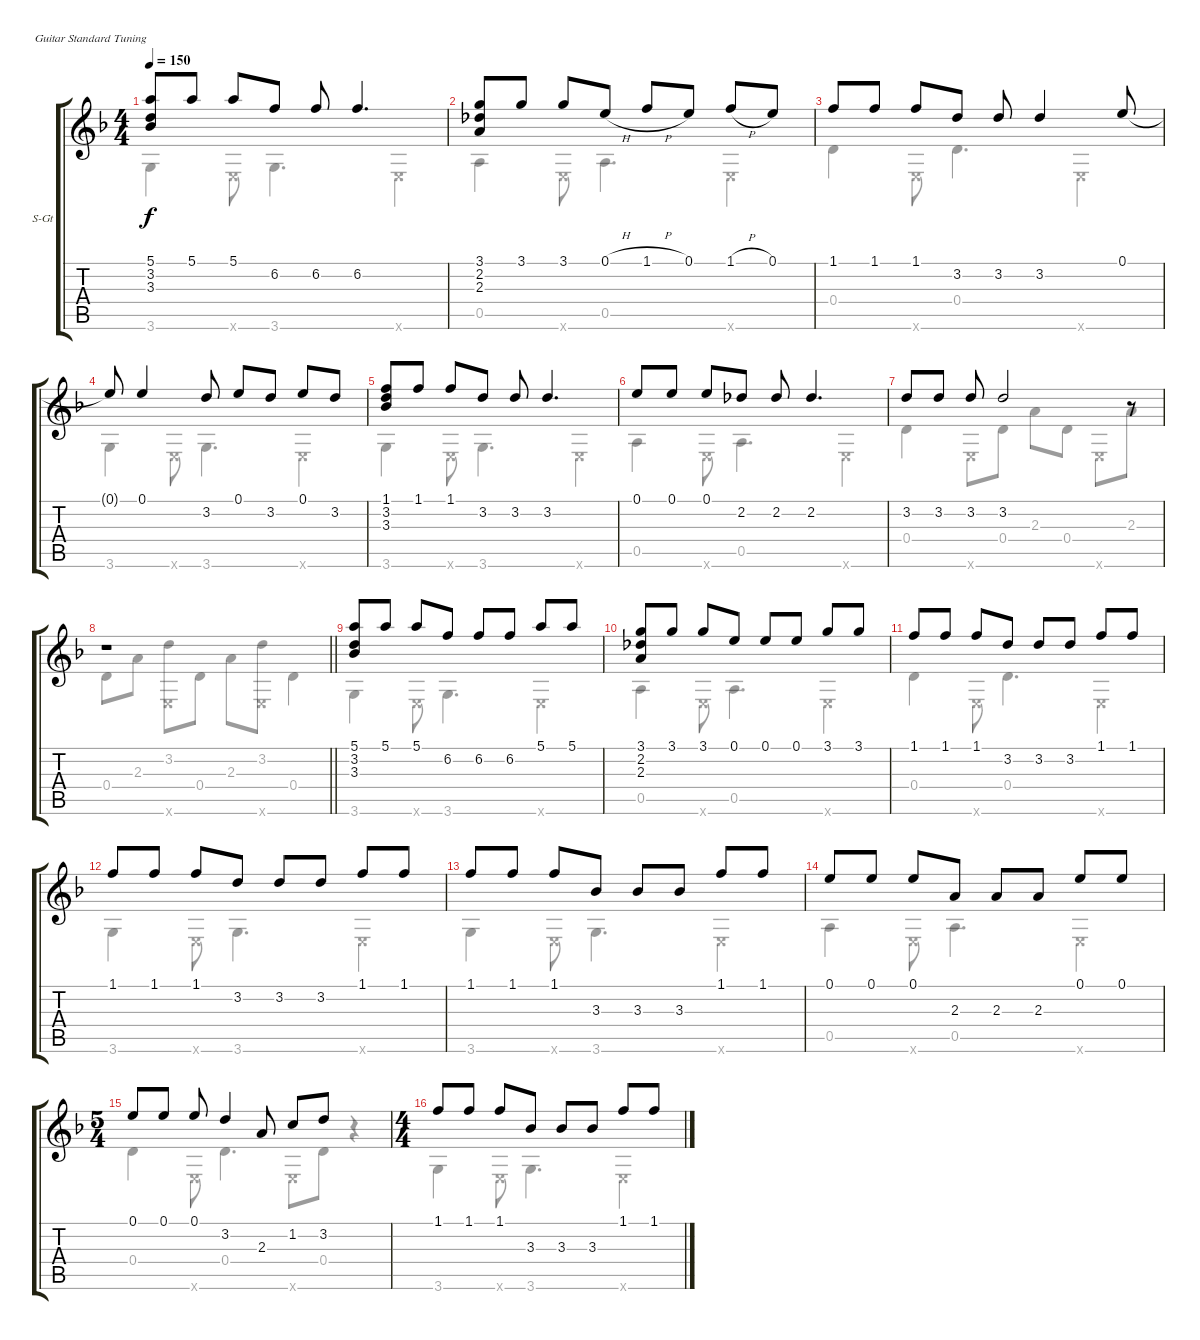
\defaultSystemsLayout 4
\bracketExtendMode groupsimilarinstruments
\firstSystemTrackNameOrientation horizontal
\otherSystemsTrackNameOrientation horizontal
\track ("Steel Guitar" "S-Gt") {instrument acousticguitarsteel}
\staff {score tabs}
\tuning (E4 B3 G3 D3 A2 E2)
\voice
\ts (4 4)
\tempo 150
\clef g2
\scale
0.551174
\ks dminor
(5.1 3.2 3.3).8{dy f instrument acousticguitarsteel} 5.1.8 5.1.8 6.2.8 6.2.8 6.2.4{d} |
\scale
0.448818 (3.1 2.2 2.3).8 3.1.8 3.1.8 0.1{h}.8 1.1{h}.8 0.1.8 1.1{h}.8 0.1.8 |
1.1.8 1.1.8 1.1.8 3.2.8 3.2.8 3.2.4 0.1.8 |
0.1{t}.8 0.1.4 3.2.8 0.1.8 3.2.8 0.1.8 3.2.8 |
(1.1 3.2 3.3).8 1.1.8 1.1.8 3.2.8 3.2.8 3.2.4{d} |
\scale
0.373445 0.1.8 0.1.8 0.1.8 2.2.8 2.2.8 2.2.4{d} |
\scale
0.318128 3.2.8 3.2.8 3.2.8 3.2.2 r.8 |
\scale
0.308172
\barLineRight lightlight
r.1 |
\scale
0.38574 (5.1 3.2 3.3).8 5.1.8 5.1.8 6.2.8 6.2.8 6.2.8 5.1.8 5.1.8 |
\scale
0.314272 (3.1 2.2 2.3).8 3.1.8 3.1.8 0.1.8 0.1.8 0.1.8 3.1.8 3.1.8 |
\scale
0.30002 1.1.8 1.1.8 1.1.8 3.2.8 3.2.8 3.2.8 1.1.8 1.1.8 |
1.1.8 1.1.8 1.1.8 3.2.8 3.2.8 3.2.8 1.1.8 1.1.8 |
1.1.8 1.1.8 1.1.8 3.3.8 3.3.8 3.3.8 1.1.8 1.1.8 |
0.1.8 0.1.8 0.1.8 2.3.8 2.3.8 2.3.8 0.1.8 0.1.8 |
\ts (5 4)
0.1.8 0.1.8 0.1.8 3.2.4 2.3.8 1.2.8 3.2.8 |
\ts (4 4)
1.1.8 1.1.8 1.1.8 3.3.8 3.3.8 3.3.8 1.1.8 1.1.8
\voice
\clef g2
\ottava regular
\simile none
\scale
0.551174
\ks dminor
3.6.4{dy f} 0.6{x}.8 3.6.4{d} 0.6{x}.4 |
\scale
0.448818 0.5.4 0.6{x}.8 0.5.4{d} 0.6{x}.4 |
0.4.4 0.6{x}.8 0.4.4{d} 0.6{x}.4 |
3.6.4 0.6{x}.8 3.6.4{d} 0.6{x}.4 |
3.6.4 0.6{x}.8 3.6.4{d} 0.6{x}.4 |
\scale
0.373445 0.5.4 0.6{x}.8 0.5.4{d} 0.6{x}.4 |
\scale
0.318128 0.4.4 0.6{x}.8 0.4.8 2.3.8 0.4.8 0.6{x}.8 2.3.8 |
\scale
0.308172
\barLineRight lightlight
0.4.8 2.3.8 (3.2 0.6{x}).8 0.4.8 2.3.8 (3.2 0.6{x}).8 0.4.4 |
\scale
0.38574 3.6.4 0.6{x}.8 3.6.4{d} 0.6{x}.4 |
\scale
0.314272 0.5.4 0.6{x}.8 0.5.4{d} 0.6{x}.4 |
\scale
0.30002 0.4.4 0.6{x}.8 0.4.4{d} 0.6{x}.4 |
3.6.4 0.6{x}.8 3.6.4{d} 0.6{x}.4 |
3.6.4 0.6{x}.8 3.6.4{d} 0.6{x}.4 |
0.5.4 0.6{x}.8 0.5.4{d} 0.6{x}.4 |
0.4.4 0.6{x}.8 0.4.4{d} 0.6{x}.8 0.4.8 r.4 |
3.6.4 0.6{x}.8 3.6.4{d} 0.6{x}.4
